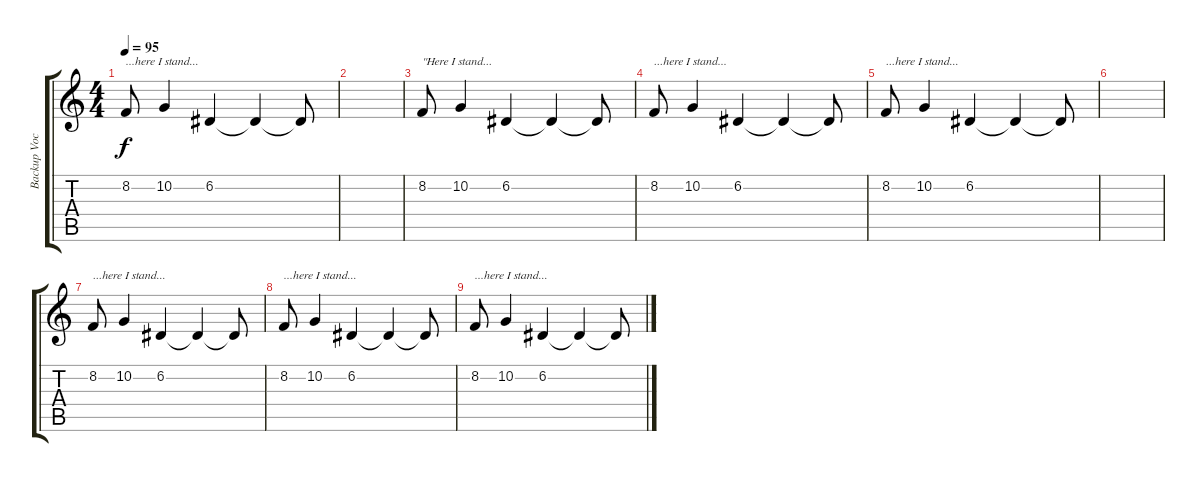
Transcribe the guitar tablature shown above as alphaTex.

\track ("Backup Vocals" "Backup Voc") {instrument flute}
\staff {score tabs}
\tuning (D4 A3 F3 C3 G2 C2) {hide}
\ts (4 4)
\tempo 95
\clef g2
\ks c
8.2.8{txt "...here I stand..." dy f} 10.2.4 6.2.4 6.2{t}.4 6.2{t}.8 |
|
8.2.8{txt "\"Here I stand..."} 10.2.4 6.2.4 6.2{t}.4 6.2{t}.8 |
8.2.8{txt "...here I stand..."} 10.2.4 6.2.4 6.2{t}.4 6.2{t}.8 |
8.2.8{txt "...here I stand..."} 10.2.4 6.2.4 6.2{t}.4 6.2{t}.8 |
|
8.2.8{txt "...here I stand..."} 10.2.4 6.2.4 6.2{t}.4 6.2{t}.8 |
8.2.8{txt "...here I stand..."} 10.2.4 6.2.4 6.2{t}.4 6.2{t}.8 |
8.2.8{txt "...here I stand..."} 10.2.4 6.2.4 6.2{t}.4 6.2{t}.8
